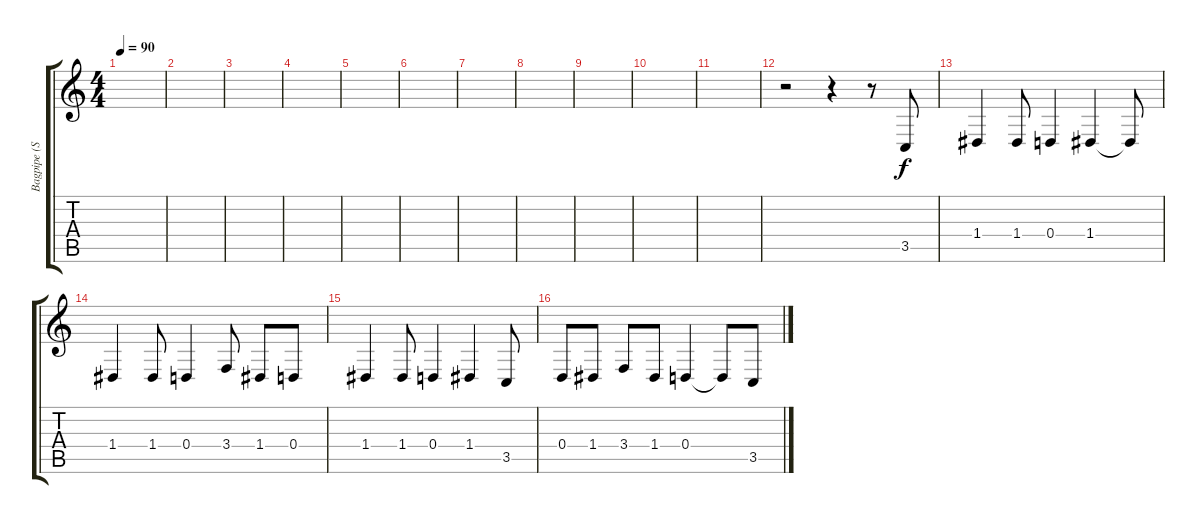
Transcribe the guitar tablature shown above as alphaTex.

\track ("Bagpipe (Sevan)" "Bagpipe (S") {instrument bagpipe}
\staff {score tabs}
\tuning (E4 B3 G3 D3 A2 E2) {hide}
\ts (4 4)
\tempo 90
\clef g2
\ks c
|
|
|
|
|
|
|
|
|
|
|
r.2 r.4 r.8 3.5.8{instrument bagpipe} |
1.4.4 1.4.8 0.4.4 1.4.4 1.4{t}.8 |
1.4.4 1.4.8 0.4.4 3.4.8 1.4.8 0.4.8 |
1.4.4 1.4.8 0.4.4 1.4.4 3.5.8 |
0.4.8 1.4.8 3.4.8 1.4.8 0.4.4 0.4{t}.8 3.5.8
